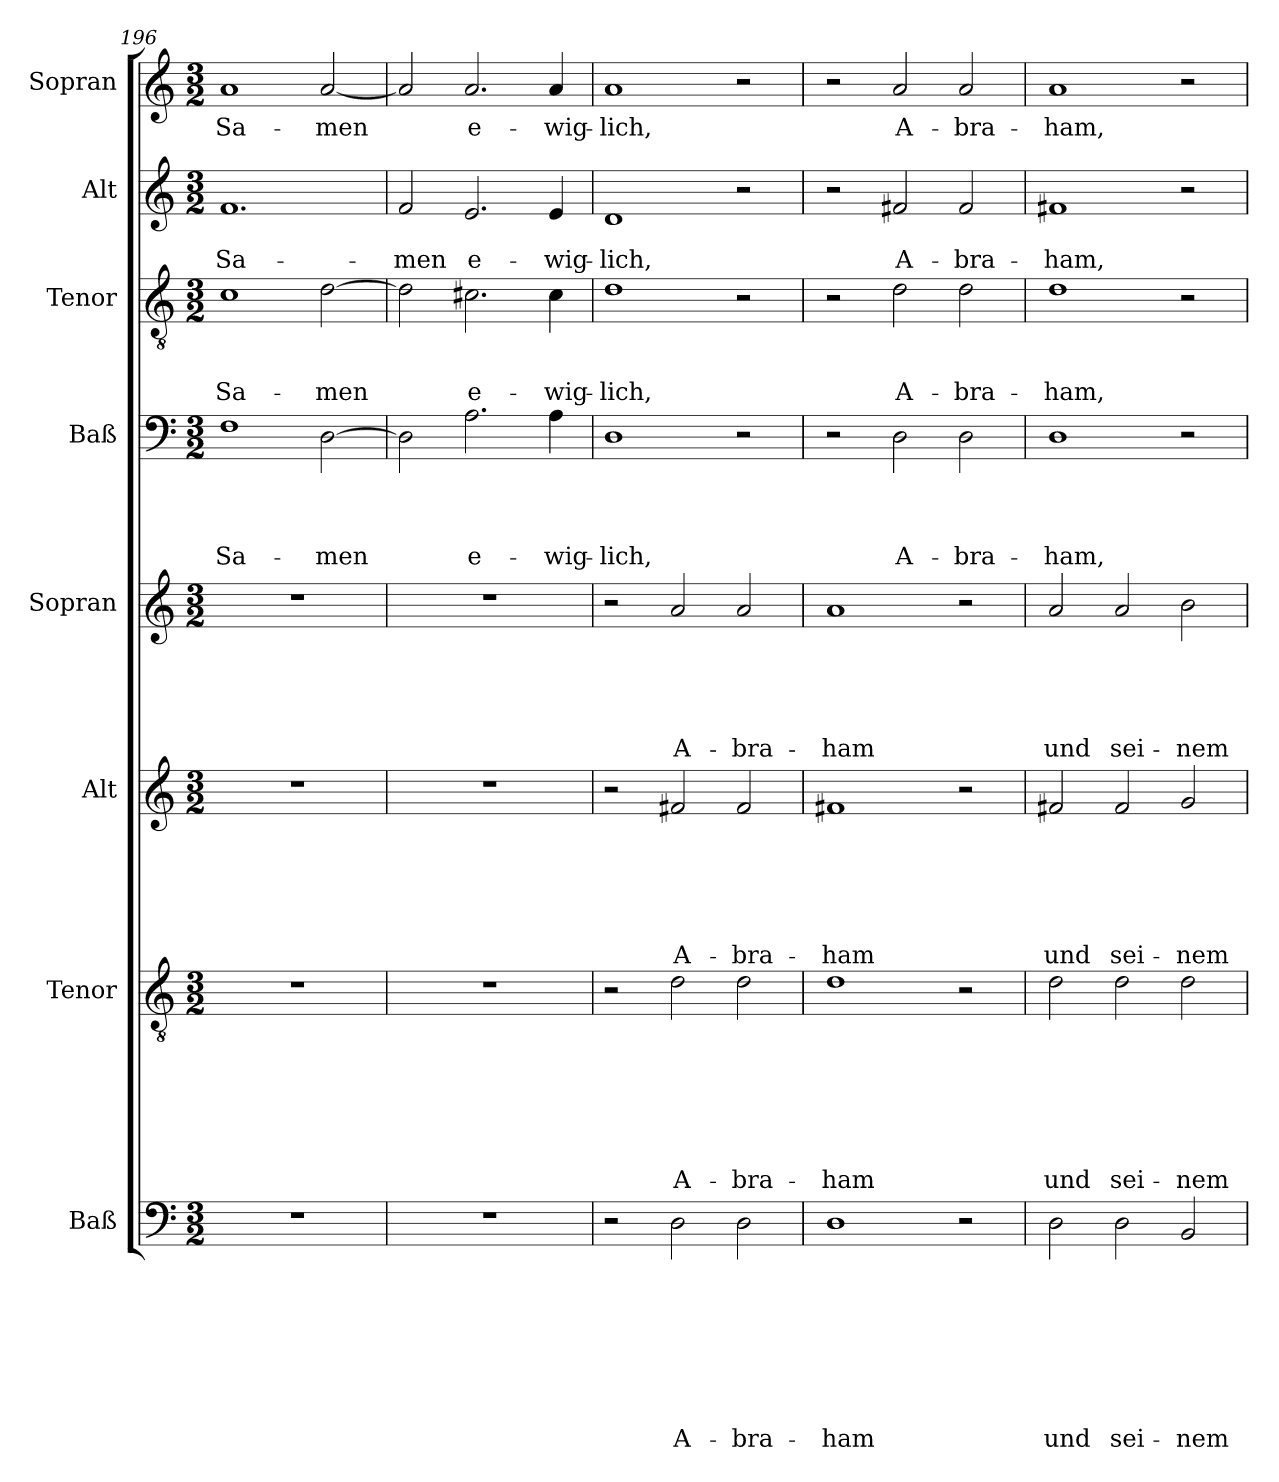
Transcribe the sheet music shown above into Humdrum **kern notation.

**kern	**text	**text	**text	**text	**text	**text	**text	**text	**kern	**text	**text	**text	**text	**text	**text	**text	**kern	**text	**text	**text	**text	**text	**text	**kern	**text	**text	**text	**text	**text	**kern	**text	**text	**text	**text	**kern	**text	**text	**text	**kern	**text	**text	**kern	**text
*part8	*part8	*part8	*part8	*part8	*part8	*part8	*part8	*part8	*part7	*part7	*part7	*part7	*part7	*part7	*part7	*part7	*part6	*part6	*part6	*part6	*part6	*part6	*part6	*part5	*part5	*part5	*part5	*part5	*part5	*part4	*part4	*part4	*part4	*part4	*part3	*part3	*part3	*part3	*part2	*part2	*part2	*part1	*part1
*staff8	*staff8	*staff8	*staff8	*staff8	*staff8	*staff8	*staff8	*staff8	*staff7	*staff7	*staff7	*staff7	*staff7	*staff7	*staff7	*staff7	*staff6	*staff6	*staff6	*staff6	*staff6	*staff6	*staff6	*staff5	*staff5	*staff5	*staff5	*staff5	*staff5	*staff4	*staff4	*staff4	*staff4	*staff4	*staff3	*staff3	*staff3	*staff3	*staff2	*staff2	*staff2	*staff1	*staff1
*I"Baß	*	*	*	*	*	*	*	*	*I"Tenor	*	*	*	*	*	*	*	*I"Alt	*	*	*	*	*	*	*I"Sopran	*	*	*	*	*	*I"Baß	*	*	*	*	*I"Tenor	*	*	*	*I"Alt	*	*	*I"Sopran	*
*clefF4	*	*	*	*	*	*	*	*	*clefGv2	*	*	*	*	*	*	*	*clefG2	*	*	*	*	*	*	*clefG2	*	*	*	*	*	*clefF4	*	*	*	*	*clefGv2	*	*	*	*clefG2	*	*	*clefG2	*
*k[]	*	*	*	*	*	*	*	*	*k[]	*	*	*	*	*	*	*	*k[]	*	*	*	*	*	*	*k[]	*	*	*	*	*	*k[]	*	*	*	*	*k[]	*	*	*	*k[]	*	*	*k[]	*
*C:	*	*	*	*	*	*	*	*	*C:	*	*	*	*	*	*	*	*C:	*	*	*	*	*	*	*C:	*	*	*	*	*	*C:	*	*	*	*	*C:	*	*	*	*C:	*	*	*C:	*
*M3/2	*	*	*	*	*	*	*	*	*M3/2	*	*	*	*	*	*	*	*M3/2	*	*	*	*	*	*	*M3/2	*	*	*	*	*	*M3/2	*	*	*	*	*M3/2	*	*	*	*M3/2	*	*	*M3/2	*
=196	=196	=196	=196	=196	=196	=196	=196	=196	=196	=196	=196	=196	=196	=196	=196	=196	=196	=196	=196	=196	=196	=196	=196	=196	=196	=196	=196	=196	=196	=196	=196	=196	=196	=196	=196	=196	=196	=196	=196	=196	=196	=196	=196
1.r	.	.	.	.	.	.	.	.	1.r	.	.	.	.	.	.	.	1.r	.	.	.	.	.	.	1.r	.	.	.	.	.	1F	.	.	.	Sa-	1c	.	.	Sa-	1.f	.	Sa-	1a	Sa-
.	.	.	.	.	.	.	.	.	.	.	.	.	.	.	.	.	.	.	.	.	.	.	.	.	.	.	.	.	.	[2D\	.	.	.	-men	[2d\	.	.	-men	.	.	.	[2a/	-men
=197	=197	=197	=197	=197	=197	=197	=197	=197	=197	=197	=197	=197	=197	=197	=197	=197	=197	=197	=197	=197	=197	=197	=197	=197	=197	=197	=197	=197	=197	=197	=197	=197	=197	=197	=197	=197	=197	=197	=197	=197	=197	=197	=197
1.r	.	.	.	.	.	.	.	.	1.r	.	.	.	.	.	.	.	1.r	.	.	.	.	.	.	1.r	.	.	.	.	.	2D\]	.	.	.	.	2d\]	.	.	.	2f/	.	-men	2a/]	.
.	.	.	.	.	.	.	.	.	.	.	.	.	.	.	.	.	.	.	.	.	.	.	.	.	.	.	.	.	.	2.A\	.	.	.	e-	2.c#X\	.	.	e-	2.e/	.	e-	2.a/	e-
.	.	.	.	.	.	.	.	.	.	.	.	.	.	.	.	.	.	.	.	.	.	.	.	.	.	.	.	.	.	4A\	.	.	.	-wig-	4c#\	.	.	-wig-	4e/	.	-wig-	4a/	-wig-
=198	=198	=198	=198	=198	=198	=198	=198	=198	=198	=198	=198	=198	=198	=198	=198	=198	=198	=198	=198	=198	=198	=198	=198	=198	=198	=198	=198	=198	=198	=198	=198	=198	=198	=198	=198	=198	=198	=198	=198	=198	=198	=198	=198
2r	.	.	.	.	.	.	.	.	2r	.	.	.	.	.	.	.	2r	.	.	.	.	.	.	2r	.	.	.	.	.	1D	.	.	.	-lich,	1d	.	.	-lich,	1d	.	-lich,	1a	-lich,
2D\	.	.	.	.	.	.	.	A-	2d\	.	.	.	.	.	.	A-	2f#X/	.	.	.	.	.	A-	2a/	.	.	.	.	A-	.	.	.	.	.	.	.	.	.	.	.	.	.	.
2D\	.	.	.	.	.	.	.	-bra-	2d\	.	.	.	.	.	.	-bra-	2f#/	.	.	.	.	.	-bra-	2a/	.	.	.	.	-bra-	2r	.	.	.	.	2r	.	.	.	2r	.	.	2r	.
=199	=199	=199	=199	=199	=199	=199	=199	=199	=199	=199	=199	=199	=199	=199	=199	=199	=199	=199	=199	=199	=199	=199	=199	=199	=199	=199	=199	=199	=199	=199	=199	=199	=199	=199	=199	=199	=199	=199	=199	=199	=199	=199	=199
1D	.	.	.	.	.	.	.	-ham	1d	.	.	.	.	.	.	-ham	1f#X	.	.	.	.	.	-ham	1a	.	.	.	.	-ham	2r	.	.	.	.	2r	.	.	.	2r	.	.	2r	.
.	.	.	.	.	.	.	.	.	.	.	.	.	.	.	.	.	.	.	.	.	.	.	.	.	.	.	.	.	.	2D\	.	.	.	A-	2d\	.	.	A-	2f#X/	.	A-	2a/	A-
2r	.	.	.	.	.	.	.	.	2r	.	.	.	.	.	.	.	2r	.	.	.	.	.	.	2r	.	.	.	.	.	2D\	.	.	.	-bra-	2d\	.	.	-bra-	2f#/	.	-bra-	2a/	-bra-
!!LO:PB:g=z
=200	=200	=200	=200	=200	=200	=200	=200	=200	=200	=200	=200	=200	=200	=200	=200	=200	=200	=200	=200	=200	=200	=200	=200	=200	=200	=200	=200	=200	=200	=200	=200	=200	=200	=200	=200	=200	=200	=200	=200	=200	=200	=200	=200
2D\	.	.	.	.	.	.	.	und	2d\	.	.	.	.	.	.	und	2f#X/	.	.	.	.	.	und	2a/	.	.	.	.	und	1D	.	.	.	-ham,	1d	.	.	-ham,	1f#X	.	-ham,	1a	-ham,
2D\	.	.	.	.	.	.	.	sei-	2d\	.	.	.	.	.	.	sei-	2f#/	.	.	.	.	.	sei-	2a/	.	.	.	.	sei-	.	.	.	.	.	.	.	.	.	.	.	.	.	.
2BB/	.	.	.	.	.	.	.	-nem	2d\	.	.	.	.	.	.	-nem	2g/	.	.	.	.	.	-nem	2b\	.	.	.	.	-nem	2r	.	.	.	.	2r	.	.	.	2r	.	.	2r	.
=	=	=	=	=	=	=	=	=	=	=	=	=	=	=	=	=	=	=	=	=	=	=	=	=	=	=	=	=	=	=	=	=	=	=	=	=	=	=	=	=	=	=	=
*-	*-	*-	*-	*-	*-	*-	*-	*-	*-	*-	*-	*-	*-	*-	*-	*-	*-	*-	*-	*-	*-	*-	*-	*-	*-	*-	*-	*-	*-	*-	*-	*-	*-	*-	*-	*-	*-	*-	*-	*-	*-	*-	*-
